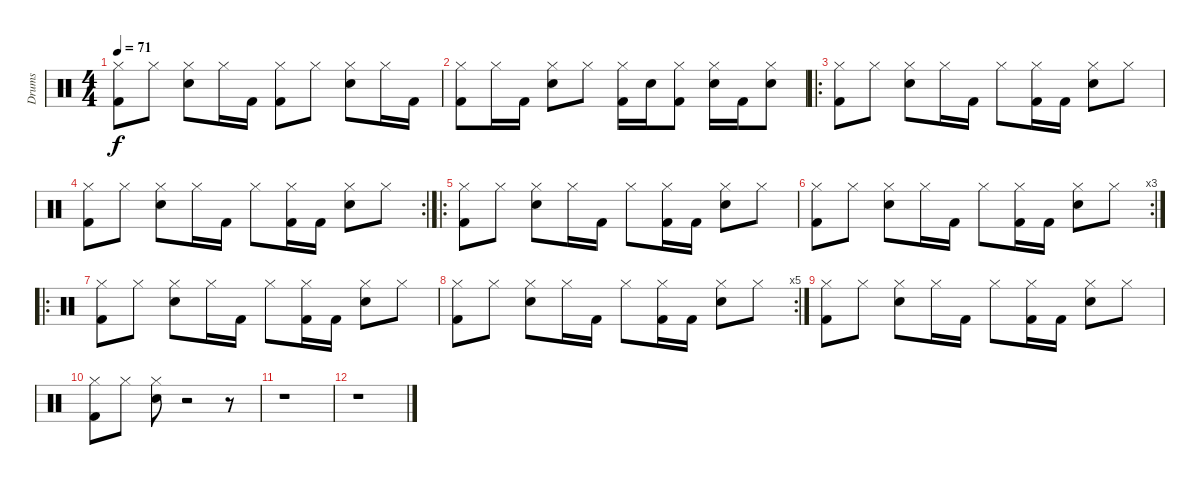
\track ("Drums" "Drums") {instrument percussion}
\staff {score}
\articulation defaults
\ts (4 4)
\tempo 71
\clef neutral
\ks c
("Kick (hit) 2" "Hi-Hat (closed)").8{dy f} "Hi-Hat (closed)".8 ("Snare (hit) 2" "Hi-Hat (closed)").8 "Hi-Hat (closed)".16 "Kick (hit) 2".16 ("Kick (hit) 2" "Hi-Hat (closed)").8 "Hi-Hat (closed)".8 ("Snare (hit) 2" "Hi-Hat (closed)").8 "Hi-Hat (closed)".16 "Kick (hit) 2".16 |
("Hi-Hat (closed)" "Kick (hit) 2").8 "Hi-Hat (closed)".16 "Kick (hit) 2".16 ("Snare (hit) 2" "Hi-Hat (closed)").8 "Hi-Hat (closed)".8 ("Hi-Hat (closed)" "Kick (hit) 2").16 "Snare (hit) 2".16 ("Hi-Hat (closed)" "Kick (hit) 2").8 ("Snare (hit) 2" "Hi-Hat (closed)").16 "Kick (hit) 2".16 ("Snare (hit) 2" "Hi-Hat (closed)").8 |
\ro
("Hi-Hat (closed)" "Kick (hit) 2").8 "Hi-Hat (closed)".8 ("Hi-Hat (closed)" "Snare (hit) 2").8 "Hi-Hat (closed)".16 "Kick (hit) 2".16 "Hi-Hat (closed)".8 ("Hi-Hat (closed)" "Kick (hit) 2").16 "Kick (hit) 2".16 ("Hi-Hat (closed)" "Snare (hit) 2").8 "Hi-Hat (closed)".8 |
\rc 2
("Hi-Hat (closed)" "Kick (hit) 2").8 "Hi-Hat (closed)".8 ("Hi-Hat (closed)" "Snare (hit) 2").8 "Hi-Hat (closed)".16 "Kick (hit) 2".16 "Hi-Hat (closed)".8 ("Hi-Hat (closed)" "Kick (hit) 2").16 "Kick (hit) 2".16 ("Hi-Hat (closed)" "Snare (hit) 2").8 "Hi-Hat (closed)".8 |
\ro
("Hi-Hat (closed)" "Kick (hit) 2").8 "Hi-Hat (closed)".8 ("Hi-Hat (closed)" "Snare (hit) 2").8 "Hi-Hat (closed)".16 "Kick (hit) 2".16 "Hi-Hat (closed)".8 ("Hi-Hat (closed)" "Kick (hit) 2").16 "Kick (hit) 2".16 ("Hi-Hat (closed)" "Snare (hit) 2").8 "Hi-Hat (closed)".8 |
\rc 3
("Hi-Hat (closed)" "Kick (hit) 2").8 "Hi-Hat (closed)".8 ("Hi-Hat (closed)" "Snare (hit) 2").8 "Hi-Hat (closed)".16 "Kick (hit) 2".16 "Hi-Hat (closed)".8 ("Hi-Hat (closed)" "Kick (hit) 2").16 "Kick (hit) 2".16 ("Hi-Hat (closed)" "Snare (hit) 2").8 "Hi-Hat (closed)".8 |
\ro
("Hi-Hat (closed)" "Kick (hit) 2").8 "Hi-Hat (closed)".8 ("Hi-Hat (closed)" "Snare (hit) 2").8 "Hi-Hat (closed)".16 "Kick (hit) 2".16 "Hi-Hat (closed)".8 ("Hi-Hat (closed)" "Kick (hit) 2").16 "Kick (hit) 2".16 ("Hi-Hat (closed)" "Snare (hit) 2").8 "Hi-Hat (closed)".8 |
\rc 5
("Hi-Hat (closed)" "Kick (hit) 2").8 "Hi-Hat (closed)".8 ("Hi-Hat (closed)" "Snare (hit) 2").8 "Hi-Hat (closed)".16 "Kick (hit) 2".16 "Hi-Hat (closed)".8 ("Hi-Hat (closed)" "Kick (hit) 2").16 "Kick (hit) 2".16 ("Hi-Hat (closed)" "Snare (hit) 2").8 "Hi-Hat (closed)".8 |
("Hi-Hat (closed)" "Kick (hit) 2").8 "Hi-Hat (closed)".8 ("Hi-Hat (closed)" "Snare (hit) 2").8 "Hi-Hat (closed)".16 "Kick (hit) 2".16 "Hi-Hat (closed)".8 ("Hi-Hat (closed)" "Kick (hit) 2").16 "Kick (hit) 2".16 ("Hi-Hat (closed)" "Snare (hit) 2").8 "Hi-Hat (closed)".8 |
("Hi-Hat (closed)" "Kick (hit) 2").8 "Hi-Hat (closed)".8 ("Snare (hit) 2" "Hi-Hat (closed)").8 r.2 r.8 |
r.1 |
r.1
